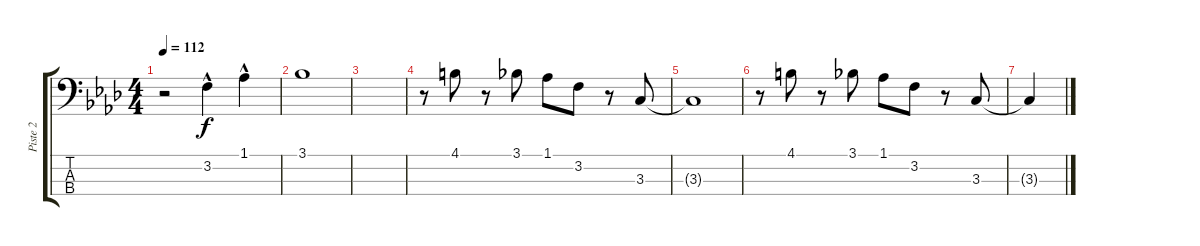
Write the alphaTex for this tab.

\track ("Piste 2" "Piste 2") {instrument electricbasspick}
\staff {score tabs}
\tuning (G2 D2 A1 E1) {hide}
\ts (4 4)
\tempo 112
\clef f4
\ks ab
r.2{dy f} 3.2{hac}.4 1.1{hac}.4 |
3.1.1 |
|
r.8 4.1.8 r.8 3.1.8 1.1.8 3.2.8 r.8 3.3.8 |
3.3{t}.1 |
r.8 4.1.8 r.8 3.1.8 1.1.8 3.2.8 r.8 3.3.8 |
3.3{t}.4
